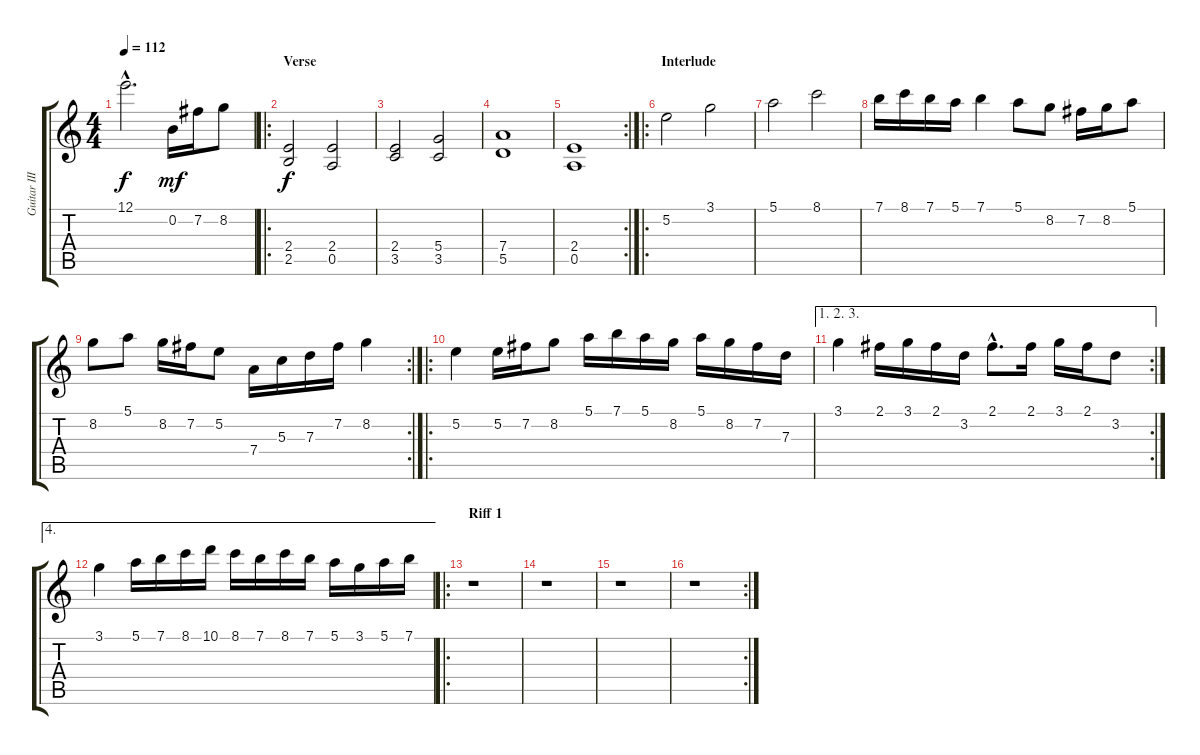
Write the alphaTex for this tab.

\track ("Guitar III" "Guitar III") {instrument distortionguitar}
\staff {score tabs}
\tuning (E4 B3 G3 D3 A2 E2) {hide}
\ts (4 4)
\tempo 112
\clef g2
\ks c
12.1{hac}.2{d dy f volume 6} 0.2.16{dy mf volume 13} 7.2.16 8.2.8 |
\ro
\section ("" "Verse")
(2.4 2.5).2{dy f} (2.4 0.5).2 |
(2.4 3.5).2 (5.4 3.5).2 |
(7.4 5.5).1 |
\rc 2
(2.4 0.5).1 |
\ro
\section ("" "Interlude")
5.2.2{volume 6} 3.1.2 |
5.1.2 8.1.2 |
7.1.16{volume 6} 8.1.16 7.1.16 5.1.16 7.1.4 5.1.8 8.2.8 7.2.16 8.2.16 5.1.8 |
\rc 2
8.2.8{volume 6} 5.1.8 8.2.16 7.2.16 5.2.8 7.4.16 5.3.16 7.3.16 7.2.16 8.2.4 |
\ro
5.2.4{volume 6} 5.2.16 7.2.16 8.2.8 5.1.16 7.1.16 5.1.16 8.2.16 5.1.16 8.2.16 7.2.16 7.3.16 |
\ae (1 2 3)
\rc 2
3.1.4{volume 6} 2.1.16 3.1.16 2.1.16 3.2.16 2.1{hac}.8{d} 2.1.16 3.1.16 2.1.16 3.2.8 |
\ae 4
3.1.4{volume 6} 5.1.16 7.1.16 8.1.16 10.1.16 8.1.16 7.1.16 8.1.16 7.1.16 5.1.16 3.1.16 5.1.16 7.1.16 |
\ro
\section ("" "Riff 1")
r.1 |
r.1 |
r.1 |
\rc 2
r.1
